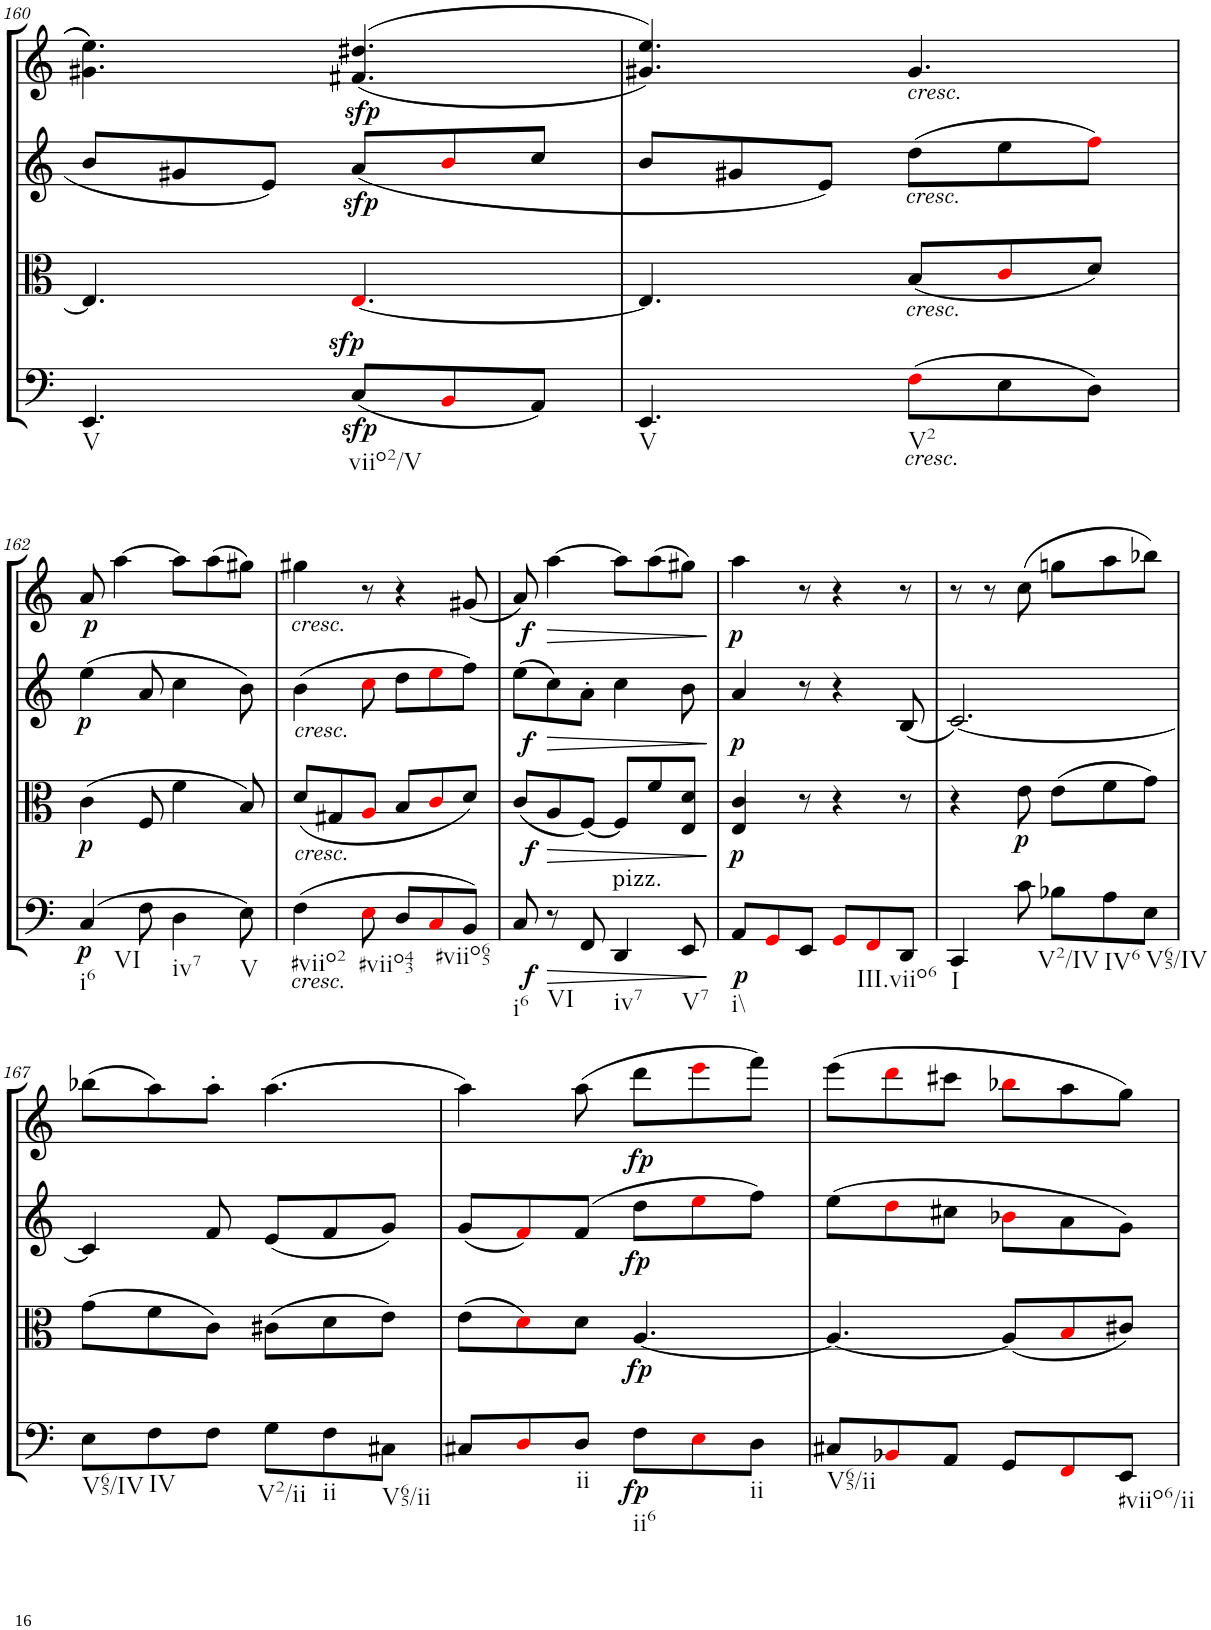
**kern	**dynam	**kern	**dynam	**kern	**dynam	**kern	**dynam
*part4	*part4	*part3	*part3	*part2	*part2	*part1	*part1
*staff4	*staff4	*staff3	*staff3	*staff2	*staff2	*staff1	*staff1
*I"Cello	*	*I"Viola	*	*I"2nd Violin	*	*I"1st Violin	*
*	*	*I'Vla	*	*I'Vln	*	*I'Vln	*
!!LO:PB:g=z
*clefF4	*	*clefC3	*	*clefG2	*	*clefG2	*
*k[]	*	*k[]	*	*k[]	*	*k[]	*
*M6/8	*	*M6/8	*	*M6/8	*	*M6/8	*
=160	=160	=160	=160	=160	=160	=160	=160
!LO:TX:b:t=V	!	!	!	!	!	!	!
4.EE/	.	4.E/]	.	8b/L	.	4.g#X\ 4.ee\	.
.	.	.	.	8g#X/	.	.	.
.	.	.	.	8e/J	.	.	.
!LO:TX:b:t=viio2/V	!	!	!	!	!	!	!
!	!LO:DY:b	!	!	!	!	!	!
!	!LO:DY:n=1:a	!	!	!	!LO:DY:b	!	!LO:DY:b
(8C/L	sfp sfp	[4.Ei/	.	(8a/L	sfp	(>(4.f#X/ 4.dd#X/	sfp
8BBi/	.	.	.	8bi/	.	.	.
8AA/J)	.	.	.	8cc/J	.	.	.
=161	=161	=161	=161	=161	=161	=161	=161
!LO:TX:b:t=V	!	!	!	!	!	!	!
4.EE/	.	4.E/]	.	8b/L	.	4.g#X/ 4.ee/))	.
.	.	.	.	8g#X/	.	.	.
.	.	.	.	8e/J)	.	.	.
!	!	!	!	!	!	!LO:TX:b:i:t=cresc.	!
!	!	!	!	!LO:TX:b:i:t=cresc.	!	!	!
!	!	!LO:TX:b:i:t=cresc.	!	!	!	!	!
!LO:TX:b:i:t=cresc.	!	!	!	!	!	!	!
!LO:TX:b:t=V2	!	!	!	!	!	!	!
(8Fi\L	.	(8B/L	.	(8dd\L	.	4.g#/	.
8E\	.	8ci/	.	8ee\	.	.	.
8D\J)	.	8d/J)	.	8ffi\J)	.	.	.
!!LO:LB:g=z
=162	=162	=162	=162	=162	=162	=162	=162
!LO:TX:b:t=i6	!	!	!	!	!	!	!
!LO:TX:b:t=VI	!	!	!	!	!	!	!
!	!LO:DY:b	!	!LO:DY:b	!	!LO:DY:b	!	!LO:DY:b
(4C/	p	(4c\	p	(4ee\	p	8a/	p
.	.	.	.	.	.	[4aa\	.
8F\	.	8F/	.	8a/	.	.	.
!LO:TX:b:t=iv7	!	!	!	!	!	!	!
4D\	.	4f\	.	4cc\	.	8aa\L]	.
.	.	.	.	.	.	(8aa\	.
!LO:TX:b:t=V	!	!	!	!	!	!	!
8E\)	.	8B/)	.	8b\)	.	8gg#X\J)	.
=163	=163	=163	=163	=163	=163	=163	=163
!	!	!	!	!	!	!LO:TX:b:i:t=cresc.	!
!	!	!	!	!LO:TX:b:i:t=cresc.	!	!	!
!	!	!LO:TX:b:i:t=cresc.	!	!	!	!	!
!LO:TX:b:i:t=cresc.	!	!	!	!	!	!	!
!LO:TX:b:t=#viio2	!	!	!	!	!	!	!
(4F\	.	(8d/L	.	(4b\	.	4gg#X\	.
.	.	8G#X/	.	.	.	.	.
8Ei\	.	8Ai/J	.	8cci\	.	8r	.
!LO:TX:b:t=#viio43	!	!	!	!	!	!	!
8D/L	.	8B/L	.	8dd\L	.	4r	.
8Ci/	.	8ci/	.	8eei\	.	.	.
!LO:TX:b:t=#viio65	!	!	!	!	!	!	!
8BB/J)	.	8d/J)	.	8ff\J)	.	(8g#X/	.
=164	=164	=164	=164	=164	=164	=164	=164
!LO:TX:b:t=i6	!	!	!	!	!	!	!
!	!LO:DY:b	!	!LO:DY:b	!	!LO:DY:b	!	!LO:DY:b
8C/	f	(8c/L	f	(8ee\L	f	8a/)	f
!LO:TX:b:t=VI	!	!	!	!	!	!	!
!	!LO:HP:b	!	!LO:HP:b	!	!LO:HP:b	!	!LO:HP:b
8r	>	8A/	>	8cc\)	>	[4aa\	>
8FF/	.	[8F/J)	.	8a'\J	.	.	.
!LO:TX:a:t=pizz.	!	!	!	!	!	!	!
!LO:TX:b:t=iv7	!	!	!	!	!	!	!
4DD/	.	8F/L]	.	4cc\	.	8aa\L]	.
.	.	8f/	.	.	.	(8aa\	.
!LO:TX:b:t=V7	!	!	!	!	!	!	!
8EE/	.	8E/ 8d/J	.	8b\	.	8gg#X\J)	.
.	]	.	]	.	]	.	]
=165	=165	=165	=165	=165	=165	=165	=165
!LO:TX:b:t=i\\	!	!	!	!	!	!	!
!	!LO:DY:b	!	!LO:DY:b	!	!LO:DY:b	!	!LO:DY:b
8AA/L	p	4E/ 4c/	p	4a/	p	4aa\	p
8GGi/	.	.	.	.	.	.	.
8EE/J	.	8r	.	8r	.	8r	.
8GGi/L	.	4r	.	4r	.	4r	.
8FFi/	.	.	.	.	.	.	.
!LO:TX:b:t=III.viio6	!	!	!	!	!	!	!
8DD/J	.	8r	.	(8B/	.	8r	.
=166	=166	=166	=166	=166	=166	=166	=166
!LO:TX:b:t=I	!	!	!	!	!	!	!
4CC/	.	4r	.	[2.c/)	.	8r	.
.	.	.	.	.	.	8r	.
!	!	!	!LO:DY:b	!	!	!	!
8c\	.	8e\	p	.	.	(8cc\	.
!LO:TX:b:t=V2/IV	!	!	!	!	!	!	!
8B-X\L	.	(8e\L	.	.	.	8ggn\L	.
!LO:TX:b:t=IV6	!	!	!	!	!	!	!
8A\	.	8f\	.	.	.	8aa\	.
!LO:TX:b:t=V65/IV	!	!	!	!	!	!	!
8E\J	.	8g\J)	.	.	.	8bb-X\J)	.
!!LO:LB:g=z
=167	=167	=167	=167	=167	=167	=167	=167
!LO:TX:b:t=V65/IV	!	!	!	!	!	!	!
8E\L	.	(8g\L	.	4c/]	.	(8bb-X\L	.
!LO:TX:b:t=IV	!	!	!	!	!	!	!
8F\	.	8f\	.	.	.	8aa\)	.
8F\J	.	8c\J)	.	8f/	.	8aa'\J	.
!LO:TX:b:t=V2/ii	!	!	!	!	!	!	!
8G\L	.	(8c#X\L	.	(8e/L	.	(4.aa\	.
!LO:TX:b:t=ii	!	!	!	!	!	!	!
8F\	.	8d\	.	8f/	.	.	.
!LO:TX:b:t=V65/ii	!	!	!	!	!	!	!
8C#X\J	.	8e\J)	.	8g/J)	.	.	.
=168	=168	=168	=168	=168	=168	=168	=168
8C#X/L	.	(8e\L	.	(8g/L	.	4aa\)	.
8Di/	.	8di\)	.	8fi/)	.	.	.
!LO:TX:b:t=ii	!	!	!	!	!	!	!
8D/J	.	8d\J	.	(8f/J	.	(8aa\	.
!LO:TX:b:t=ii6	!	!	!	!	!	!	!
!	!LO:DY:b	!	!LO:DY:b	!	!LO:DY:b	!	!LO:DY:b
8F\L	fp	[4.A/	fp	8dd\L	fp	8ddd\L	fp
8Ei\	.	.	.	8eei\	.	8eeei\	.
!LO:TX:b:t=ii	!	!	!	!	!	!	!
8D\J	.	.	.	8ff\J)	.	8fff\J)	.
=169	=169	=169	=169	=169	=169	=169	=169
!LO:TX:b:t=V65/ii	!	!	!	!	!	!	!
8C#X/L	.	4.A/_	.	(8ee\L	.	(8eee\L	.
8BB-Xi/	.	.	.	8ddi\	.	8dddi\	.
8AA/J	.	.	.	8cc#X\J	.	8ccc#X\J	.
8GG/L	.	(8A/L]	.	8b-Xi\L	.	8bb-Xi\L	.
8FFi/	.	8Bi/	.	8a\	.	8aa\	.
!LO:TX:b:t=#viio6/ii	!	!	!	!	!	!	!
8EE/J	.	8c#X/J)	.	8g\J)	.	8gg\J)	.
=	=	=	=	=	=	=	=
*-	*-	*-	*-	*-	*-	*-	*-
